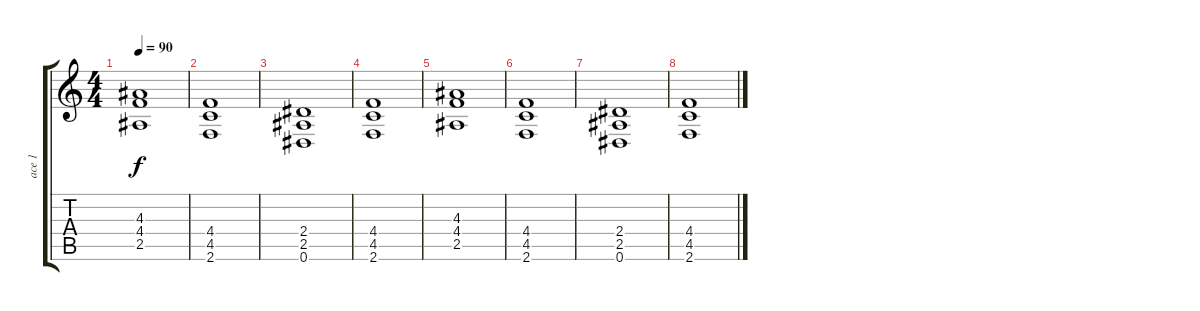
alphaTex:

\track ("ace 1" "ace 1") {instrument distortionguitar}
\staff {score tabs}
\tuning (Eb4 Bb3 Gb3 Db3 Ab2 Eb2) {hide}
\ts (4 4)
\tempo 90
\clef g2
\ks c
(4.3 4.4 2.5).1{dy f} |
(4.4 4.5 2.6).1 |
(2.4 2.5 0.6).1 |
(4.4 4.5 2.6).1 |
(4.3 4.4 2.5).1 |
(4.4 4.5 2.6).1 |
(2.4 2.5 0.6).1 |
(4.4 4.5 2.6).1
